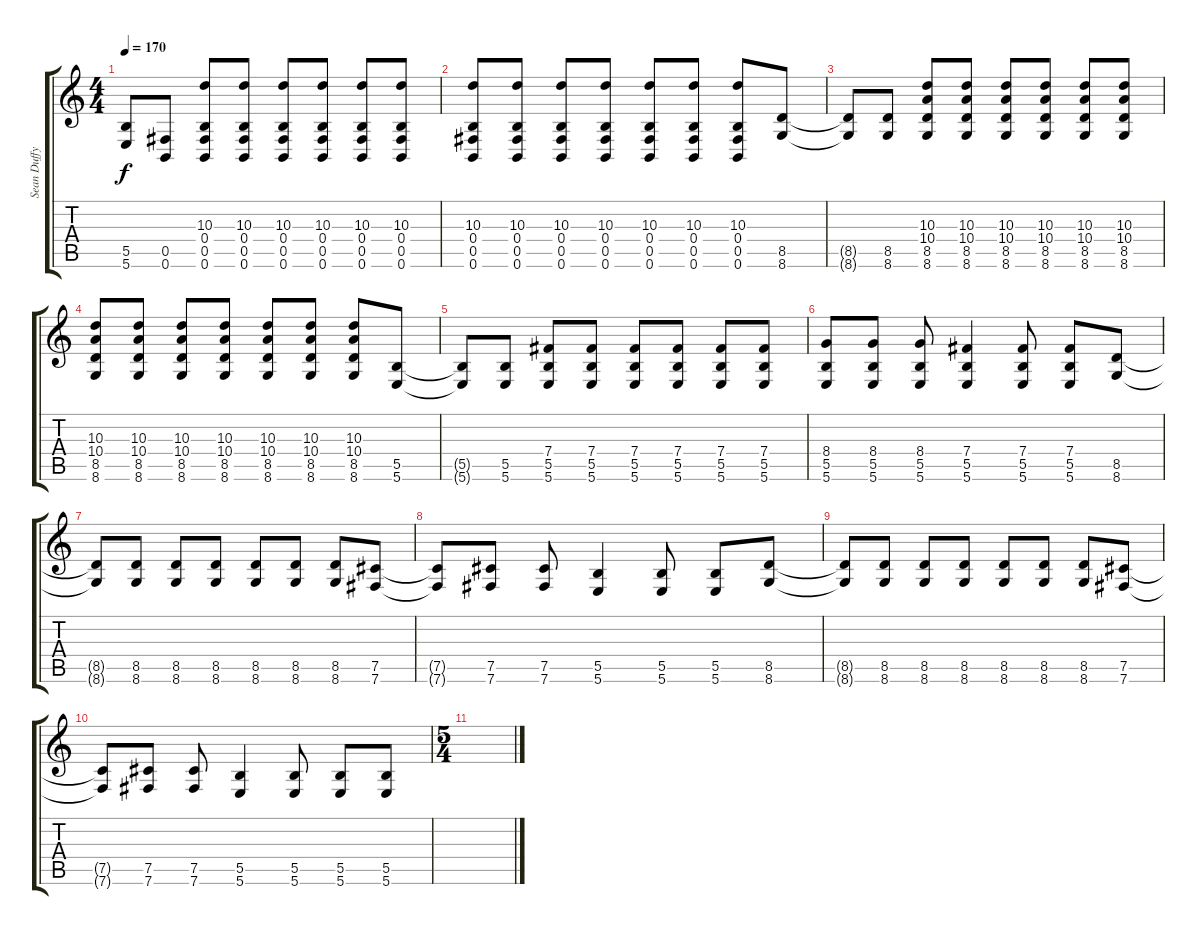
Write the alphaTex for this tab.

\track ("Sean Duffy" "Sean Duffy") {instrument distortionguitar}
\staff {score tabs}
\tuning (Db4 Ab3 E3 B2 Gb2 B1) {hide}
\ts (4 4)
\tempo 170
\clef g2
\ks c
(5.5{t} 5.6{t}).8{dy f} (0.5 0.6).8 (10.3 0.4 0.5 0.6).8 (10.3 0.4 0.5 0.6).8 (10.3 0.4 0.5 0.6).8 (10.3 0.4 0.5 0.6).8 (10.3 0.4 0.5 0.6).8 (10.3 0.4 0.5 0.6).8 |
(10.3 0.4 0.5 0.6).8 (10.3 0.4 0.5 0.6).8 (10.3 0.4 0.5 0.6).8 (10.3 0.4 0.5 0.6).8 (10.3 0.4 0.5 0.6).8 (10.3 0.4 0.5 0.6).8 (10.3 0.4 0.5 0.6).8 (8.5 8.6).8 |
(8.5{t} 8.6{t}).8 (8.5 8.6).8 (10.3 10.4 8.5 8.6).8 (10.3 10.4 8.5 8.6).8 (10.3 10.4 8.5 8.6).8 (10.3 10.4 8.5 8.6).8 (10.3 10.4 8.5 8.6).8 (10.3 10.4 8.5 8.6).8 |
(10.3 10.4 8.5 8.6).8 (10.3 10.4 8.5 8.6).8 (10.3 10.4 8.5 8.6).8 (10.3 10.4 8.5 8.6).8 (10.3 10.4 8.5 8.6).8 (10.3 10.4 8.5 8.6).8 (10.3 10.4 8.5 8.6).8 (5.5 5.6).8 |
(5.5{t} 5.6{t}).8 (5.5 5.6).8 (7.4 5.5 5.6).8 (7.4 5.5 5.6).8 (7.4 5.5 5.6).8 (7.4 5.5 5.6).8 (7.4 5.5 5.6).8 (7.4 5.5 5.6).8 |
(8.4 5.5 5.6).8 (8.4 5.5 5.6).8 (8.4 5.5 5.6).8 (7.4 5.5 5.6).4 (7.4 5.5 5.6).8 (7.4 5.5 5.6).8 (8.5 8.6).8 |
(8.5{t} 8.6{t}).8 (8.5 8.6).8 (8.5 8.6).8 (8.5 8.6).8 (8.5 8.6).8 (8.5 8.6).8 (8.5 8.6).8 (7.5 7.6).8 |
(7.5{t} 7.6{t}).8 (7.5 7.6).8 (7.5 7.6).8 (5.5 5.6).4 (5.5 5.6).8 (5.5 5.6).8 (8.5 8.6).8 |
(8.5{t} 8.6{t}).8 (8.5 8.6).8 (8.5 8.6).8 (8.5 8.6).8 (8.5 8.6).8 (8.5 8.6).8 (8.5 8.6).8 (7.5 7.6).8 |
(7.5{t} 7.6{t}).8 (7.5 7.6).8 (7.5 7.6).8 (5.5 5.6).4 (5.5 5.6).8 (5.5 5.6).8 (5.5 5.6).8 |
\ts (5 4)
